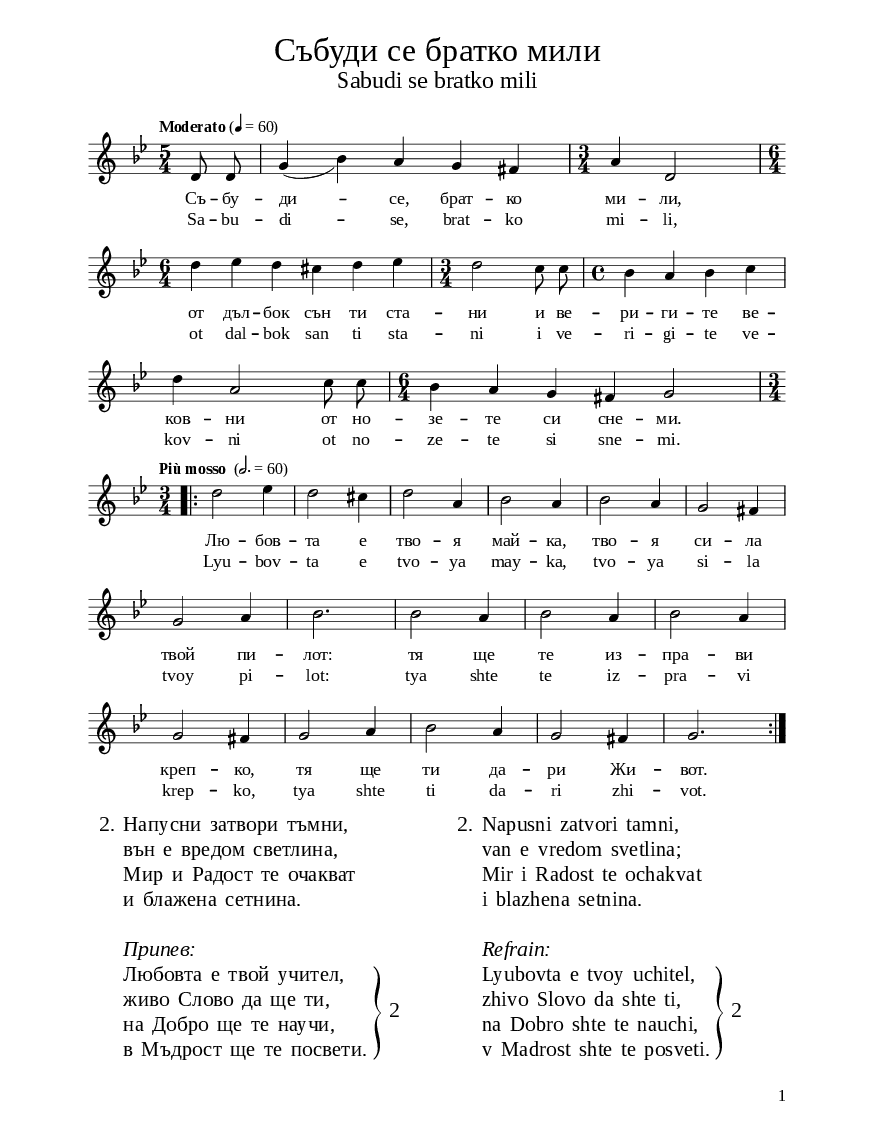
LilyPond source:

\version "2.24.1"

% include paper part and global functions
\include "include/globals.ily"

"rightBraces025" = \markup {
  \column {
    % repeat braces
 


    \translate #'(0 . -17.5 )
    \right-brace #45

 



  }
  \column {
    % repeat numbers
  

    \translate #'(0 . -17.9 )
    2

  


  }
}


\bookpart {
    \label #'ref025
  \tocItem \markup "Събуди се братко мили – Sabudi se bratko mili"
  \include "include/bookpart-paper.ily"
  \score {
    \include "include/score-layout.ily"

    \new Voice \absolute {
      \clef treble
      \key g \minor
      \time 5/4
      \tempoFunc "Moderato" 4 "60"
      \autoBeamOff

      \partial 4
      d'8 d'8 | \slurDown g'4(bes'4) \slurNeutral a'4 g'4 fis'4 | \time 3/4 a'4 d'2 | \time 6/4 \break
      d''4 es''4 d''4 cis''4 d''4 es''4 | \time 3/4 d''2 c''8 c''8 | \time 4/4 bes'4 a'4 bes'4 c''4 \break
      d''4 a'2 c''8 c''8 | \time 6/4 bes'4 a'4 g'4 fis'4 g'2 | \time 3/4 \break
      \repeat volta 2 {


        \tempoFunc "Più mosso " 2. "60"
        d''2 es''4 | d''2 cis''4| d''2  a'4 | bes'2 a'4 | bes'2 a'4 | g'2 fis'4 | \break
        g'2 a'4 | bes'2. | bes'2 a'4 | bes'2 a'4 | bes'2 a'4| \break
        g'2 fis'4 | g'2 a'4 | bes'2 a'4 | g'2 fis'4 | g'2. |
      }
    }

    \addlyrics {
      Съ -- бу -- ди -- се, брат -- ко ми -- ли,
      от дъл -- бок сън ти ста -- ни и ве -- ри -- ги -- те ве --
      ков -- ни от но -- зе -- те си сне -- ми.
      Лю -- бов -- та е тво -- я май -- ка, тво -- я си -- ла
      твой пи -- лот: тя ще те из -- пра -- ви
      креп -- ко, тя ще ти да -- ри Жи -- вот.
    }
    \addlyrics {
      Sa -- bu -- di -- se, brat -- ko mi -- li,
      ot dal -- bok san ti sta -- ni i ve -- ri -- gi -- te ve --
      kov -- ni ot no -- ze -- te si sne -- mi.
      Lyu -- bov -- ta e tvo -- ya may -- ka, tvo -- ya si -- la
      tvoy pi -- lot: tya shte te iz -- pra -- vi
      krep -- ko, tya shte ti da -- ri zhi -- vot.
    }

    \header {
      title = \titleFunc "Събуди се братко мили" "Sabudi se bratko mili"
    }

    \midi{}

  } % score



 
  \markup \fontsize #bgCoupletFontSize {
    \hspace #1
    \override #`(baseline-skip . ,bgCoupletBaselineSkip) % affects space between column lines
    \column {

      \line { 2.  Напусни затвори тъмни, }
      \line {   "   " вън е вредом светлина, }
      \line {   "   " Мир и Радост те очакват }
      \line {   "   " и блажена сетнина. }
\line { " " }
   \line { "   " \italic {Припев: } }
      \line { "   "Любовта е твой учител, }
      \line {   "   " живо Слово да ще ти, }
      \line {   "   " на Добро ще те научи, }
      \line {   "   " в Мъдрост ще те посвети. }
      
    }
  \"rightBraces025"

    \hspace #5
    \override #`(baseline-skip . ,bgCoupletBaselineSkip) % affects space between column lines
    \column {
   
      \line { 2.  Napusni zatvori tamni, }
      \line {   "   " van e vredom svetlina;}
      \line {   "   " Mir i Radost te ochakvat }
      \line {   "   " i blazhena setnina. }
      \line { " " }
       \line { "   " \italic {Refrain: } }
      \line { "   "Lyubovta e tvoy uchitel, }
      \line {   "   " zhivo Slovo da shte ti, }
      \line {   "   " na Dobro shte te nauchi, }
      \line {   "   " v Madrost shte te posveti. }
      \line { " " }

    } %column
      \"rightBraces025"
  } % markup

  \pageBreak

   \markup \fontsize #bgCoupletFontSize {
    \hspace #1
    \override #`(baseline-skip . ,bgCoupletBaselineSkip) % affects space between column lines
    \column {

   
      \line { 3. И на брата си продумай }
      \line {   "   " сладка дума с подтик нов; }
      \line {   "   " ти сърцето му да стоплиш }
      \line {   "   " с твойта искрена любов. }
      \line { " " }
      \line { "   " \italic {Припев: } }
      \line { "   "Любовта е твой спасител, }
      \line {   "   " нея в помощ призови: }
      \line {   "   " тя душата ти от гнета }
      \line {   "   " скоро ще освободи. }
    } \"rightBraces025"


    \hspace #5
      \override #`(baseline-skip . ,bgCoupletBaselineSkip) % affects space between column lines
    \column {

     
      \line { 3. I na brata si produmay }
      \line {   "   " sladka duma s podtik nov; }
      \line {   "   " ti sartseto mu da stoplish }
      \line {   "   " s tvoyta iskrena lyubov. }
      \line { " " }
      \line { "   " \italic {Refrain: } }
      \line { "   "Lyubovta e tvoy spasitel, }
      \line {   "   " neya v pomosht prizovi; }
      \line {   "   " tya dushata ti ot gneta }
      \line {   "   " skoro shte osvobodi. }
    } %column
     \"rightBraces025"
  } % markup

  \markup \empty-two

  % include foreign translation(s) of the song
  \version "2.22.1"

\markup \fill-line { \fontsize #deTitleFontSize "Wache auf, lieber Bruder" }
\markup \null
\markup \null
\markup \fontsize #deCoupletFontSize {
  \hspace #10
  \override #`(baseline-skip . ,deCoupletBaselineSkip)

  \column {
     \line { " " }

      \line { 1. Wache auf, lieber Bruder, }
      \line {   "   " erhebe dich vom tiefen Schlaf}
      \line {   "   " und nimm die jahrhundertealten Ketten}
      \line {   "   " von deinen Füßen ab.}

      \line { " " }
      \line { "   " \italic { Refrain :}  }
      \line { "   "Die Liebe ist deine Mutter,}
      \line {   "   "deine Kraft, dein Pilot – }
      \line {   "   " sie wird dich stark aufrichten, }
      \line {   "   " dir das Leben schenken. }

       \line { " " }
      \line {    2. Verlasse dein düsteres Gefängnis, }
      \line {   "   "draußen ist überall Licht; }
      \line {   "   " Frieden und Freude erwarten dich, }
      \line {   "   " und selige Nachwirkungen. }


      \line { " " }
       \line { "   " \italic { Refrain :}  }
      \line { "   "Die Liebe ist dein Meister, }
      \line {   "   " auf dass sie dir das lebendige Wort geben wird - }
      \line {   "   " sie wird dich das Gute lehren }
      \line {   "   " und dich in die Weisheit einweihen. }


      \line { " " }
      \line { 3. Und sage deinem Bruder, }
      \line {   "   " ein süßes Wort mit einem neuen Impuls - }
      \line {   "   " damit du sein Herz erwärmst }
      \line {   "   " mit deiner aufrichtigen Liebe.}

       \line { " " }
    \line { "   " \italic { Refrain }: }
      \line {"   "Die Liebe ist dein Retter: }
      \line {   "   " Ruf sie zur Hilfe – }
      \line {   "   " sie wird deine Seele vom Joch}
      \line {   "   " bald befreien.}

    }

    }


} % bookpart
